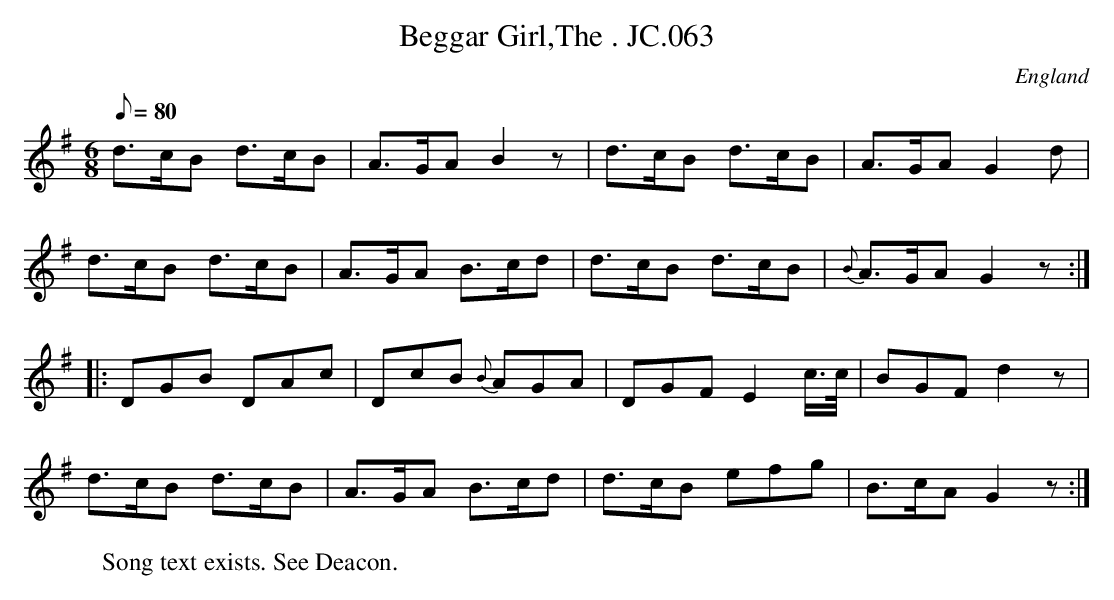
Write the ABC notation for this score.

X:1
T:Beggar Girl,The . JC.063
M:6/8
L:1/8
Q:80
O:England
K:G
d>cB d>cB|A>GAB2z|d>cB d>cB|A>GAG2d|!
d>cB d>cB|A>GA B>cd|d>cB d>cB|{B}A>GA G2z:|!
|:DGB DAc|DcB {B}AGA|DGFE2c3/4c/4|BGFd2z|!
d>cB d>cB|A>GA B>cd|d>cB efg|B>cAG2z:|]
W:Song text exists. See Deacon.
